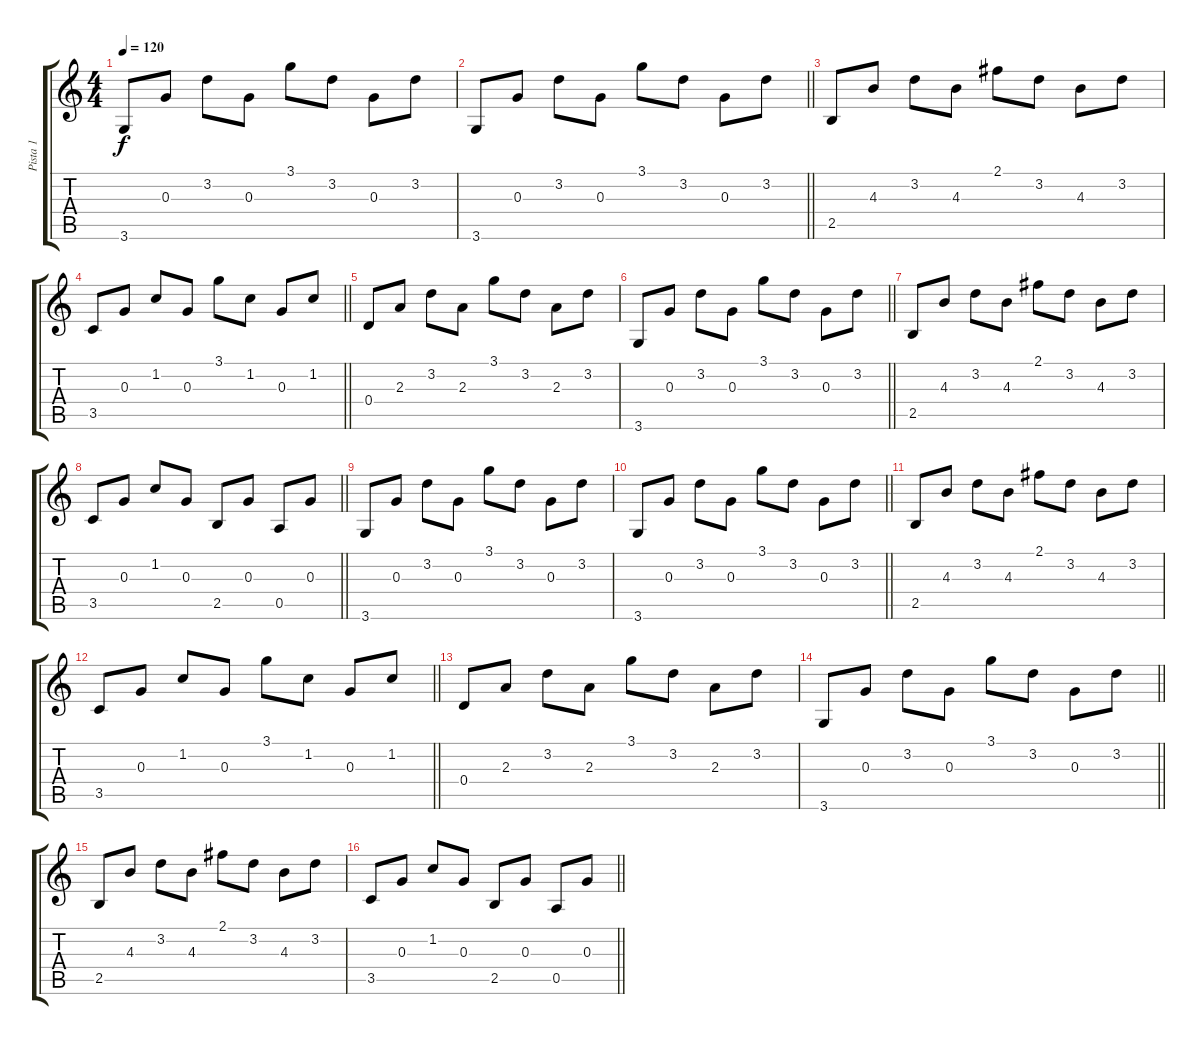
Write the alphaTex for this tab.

\track ("Pista 1" "Pista 1") {instrument acousticguitarsteel}
\staff {score tabs}
\tuning (E4 B3 G3 D3 A2 E2) {hide}
\ts (4 4)
\tempo 120
\clef g2
\ks c
3.6.8{dy f} 0.3.8 3.2.8 0.3.8 3.1.8 3.2.8 0.3.8 3.2.8 |
\barLineRight lightlight
3.6.8 0.3.8 3.2.8 0.3.8 3.1.8 3.2.8 0.3.8 3.2.8 |
2.5.8 4.3.8 3.2.8 4.3.8 2.1.8 3.2.8 4.3.8 3.2.8 |
\barLineRight lightlight
3.5.8 0.3.8 1.2.8 0.3.8 3.1.8 1.2.8 0.3.8 1.2.8 |
0.4.8 2.3.8 3.2.8 2.3.8 3.1.8 3.2.8 2.3.8 3.2.8 |
\barLineRight lightlight
3.6.8 0.3.8 3.2.8 0.3.8 3.1.8 3.2.8 0.3.8 3.2.8 |
2.5.8 4.3.8 3.2.8 4.3.8 2.1.8 3.2.8 4.3.8 3.2.8 |
\barLineRight lightlight
3.5.8 0.3.8 1.2.8 0.3.8 2.5.8 0.3.8 0.5.8 0.3.8 |
3.6.8 0.3.8 3.2.8 0.3.8 3.1.8 3.2.8 0.3.8 3.2.8 |
\barLineRight lightlight
3.6.8 0.3.8 3.2.8 0.3.8 3.1.8 3.2.8 0.3.8 3.2.8 |
2.5.8 4.3.8 3.2.8 4.3.8 2.1.8 3.2.8 4.3.8 3.2.8 |
\barLineRight lightlight
3.5.8 0.3.8 1.2.8 0.3.8 3.1.8 1.2.8 0.3.8 1.2.8 |
0.4.8 2.3.8 3.2.8 2.3.8 3.1.8 3.2.8 2.3.8 3.2.8 |
\barLineRight lightlight
3.6.8 0.3.8 3.2.8 0.3.8 3.1.8 3.2.8 0.3.8 3.2.8 |
2.5.8 4.3.8 3.2.8 4.3.8 2.1.8 3.2.8 4.3.8 3.2.8 |
\barLineRight lightlight
3.5.8 0.3.8 1.2.8 0.3.8 2.5.8 0.3.8 0.5.8 0.3.8
